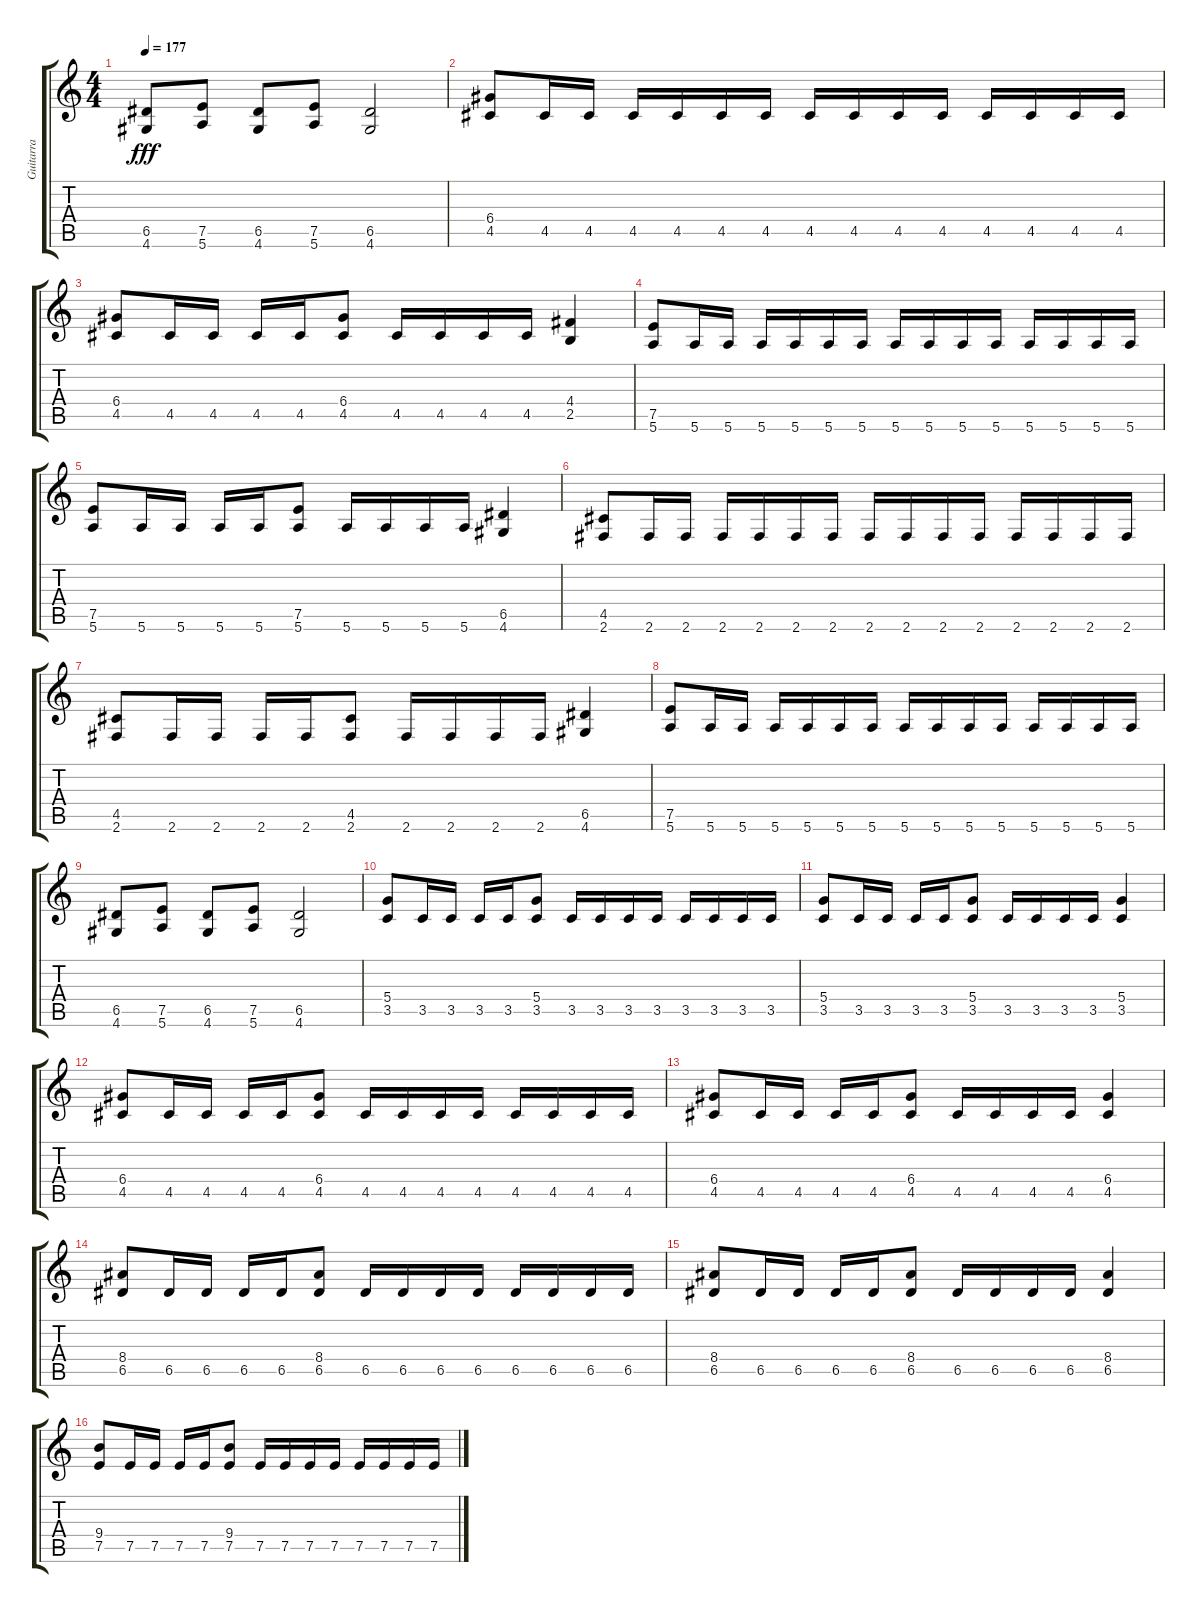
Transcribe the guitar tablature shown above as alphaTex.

\track ("Guitarra" "Guitarra") {instrument distortionguitar}
\staff {score tabs}
\tuning (E4 B3 G3 D3 A2 E2) {hide}
\ts (4 4)
\tempo 177
\clef g2
\ks c
(6.5 4.6).8{dy fff} (7.5 5.6).8 (6.5 4.6).8 (7.5 5.6).8 (6.5 4.6).2 |
(6.4 4.5).8 4.5.16 4.5.16 4.5.16 4.5.16 4.5.16 4.5.16 4.5.16 4.5.16 4.5.16 4.5.16 4.5.16 4.5.16 4.5.16 4.5.16 |
(6.4 4.5).8 4.5.16 4.5.16 4.5.16 4.5.16 (6.4 4.5).8 4.5.16 4.5.16 4.5.16 4.5.16 (4.4 2.5).4 |
(7.5 5.6).8 5.6.16 5.6.16 5.6.16 5.6.16 5.6.16 5.6.16 5.6.16 5.6.16 5.6.16 5.6.16 5.6.16 5.6.16 5.6.16 5.6.16 |
(7.5 5.6).8 5.6.16 5.6.16 5.6.16 5.6.16 (7.5 5.6).8 5.6.16 5.6.16 5.6.16 5.6.16 (6.5 4.6).4 |
(4.5 2.6).8 2.6.16 2.6.16 2.6.16 2.6.16 2.6.16 2.6.16 2.6.16 2.6.16 2.6.16 2.6.16 2.6.16 2.6.16 2.6.16 2.6.16 |
(4.5 2.6).8 2.6.16 2.6.16 2.6.16 2.6.16 (4.5 2.6).8 2.6.16 2.6.16 2.6.16 2.6.16 (6.5 4.6).4 |
(7.5 5.6).8 5.6.16 5.6.16 5.6.16 5.6.16 5.6.16 5.6.16 5.6.16 5.6.16 5.6.16 5.6.16 5.6.16 5.6.16 5.6.16 5.6.16 |
(6.5 4.6).8 (7.5 5.6).8 (6.5 4.6).8 (7.5 5.6).8 (6.5 4.6).2 |
(5.4 3.5).8 3.5.16 3.5.16 3.5.16 3.5.16 (5.4 3.5).8 3.5.16 3.5.16 3.5.16 3.5.16 3.5.16 3.5.16 3.5.16 3.5.16 |
(5.4 3.5).8 3.5.16 3.5.16 3.5.16 3.5.16 (5.4 3.5).8 3.5.16 3.5.16 3.5.16 3.5.16 (5.4 3.5).4 |
(6.4 4.5).8 4.5.16 4.5.16 4.5.16 4.5.16 (6.4 4.5).8 4.5.16 4.5.16 4.5.16 4.5.16 4.5.16 4.5.16 4.5.16 4.5.16 |
(6.4 4.5).8 4.5.16 4.5.16 4.5.16 4.5.16 (6.4 4.5).8 4.5.16 4.5.16 4.5.16 4.5.16 (6.4 4.5).4 |
(8.4 6.5).8 6.5.16 6.5.16 6.5.16 6.5.16 (8.4 6.5).8 6.5.16 6.5.16 6.5.16 6.5.16 6.5.16 6.5.16 6.5.16 6.5.16 |
(8.4 6.5).8 6.5.16 6.5.16 6.5.16 6.5.16 (8.4 6.5).8 6.5.16 6.5.16 6.5.16 6.5.16 (8.4 6.5).4 |
(9.4 7.5).8 7.5.16 7.5.16 7.5.16 7.5.16 (9.4 7.5).8 7.5.16 7.5.16 7.5.16 7.5.16 7.5.16 7.5.16 7.5.16 7.5.16
